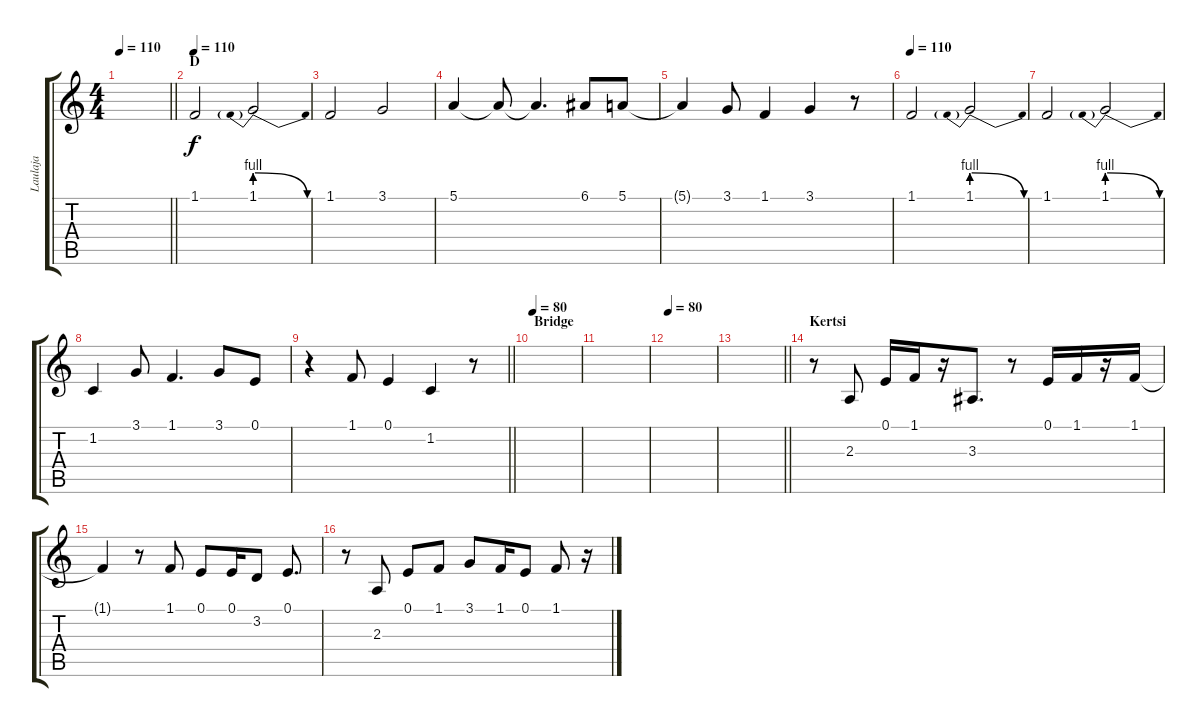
\track ("Laulaja" "Laulaja") {instrument lead6voice}
\staff {score tabs}
\tuning (E4 B3 G3 D3 A2 E2) {hide}
\ts (4 4)
\tempo 110
\clef g2
\barLineRight lightlight
\ks c
|
\section ("" "D")
\tempo 110
1.1.2 1.1{be (prebendrelease 0 4 60 0)}.2 |
1.1.2 3.1.2 |
5.1.4 5.1{t}.8 5.1{t}.4{d} 6.1.8 5.1.8 |
5.1{t}.4 3.1.8 1.1.4 3.1.4 r.8 |
\tempo 110
1.1.2 1.1{be (prebendrelease 0 4 60 0)}.2 |
1.1.2 1.1{be (prebendrelease 0 4 60 0)}.2 |
1.2.4 3.1.8 1.1.4{d} 3.1.8 0.1.8 |
\barLineRight lightlight
r.4 1.1.8 0.1.4 1.2.4 r.8 |
\section ("" "Bridge")
\tempo 80
|
|
\tempo 80
|
\barLineRight lightlight
|
\section ("" "Kertsi")
r.8 2.3.8 0.1.16 1.1.16 r.16 3.3.8{d} r.8 0.1.16 1.1.16 r.16 1.1.16 |
1.1{t}.4 r.8 1.1.8 0.1.8 0.1.16 3.2.8 0.1.8{d} |
r.8 2.3.8 0.1.8 1.1.8 3.1.8 1.1.16 0.1.8 1.1.8 r.16
